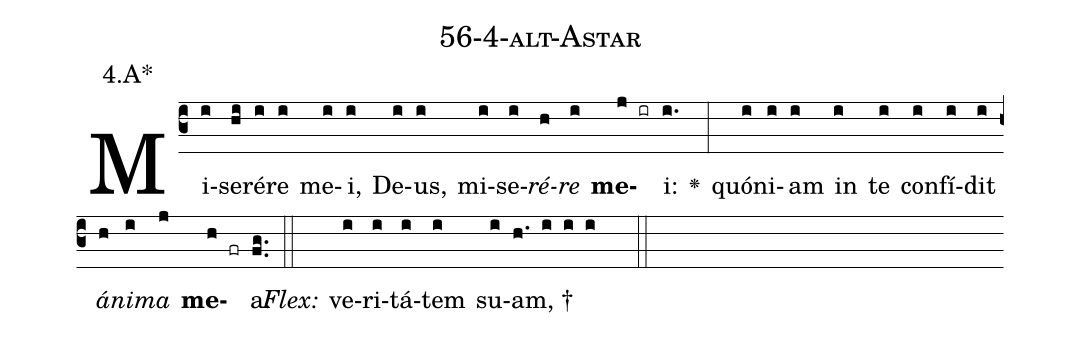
name: 56-4-alt-Astar;
annotation: 4.A*;
%%
(c3)Mi(i)se(hi)ré(i)re(i) me(i)i,(i) De(i)us,(i) mi(i)se(i)<i>ré</i>(h)<i>re</i>(i) <b>me</b>(j ir)i:(i.) <v>\greheightstar</v>(:) quón(i)i(i)am(i) in(i) te(i) con(i)fí(i)dit(i) <i>á</i>(h)<i>ni</i>(i)<i>ma</i>(j) <b>me</b>(h fr)a.(fg..) (::)
<i>Flex:</i>()  ve(i)ri(i)tá(i)tem(i) su(i)am, †(h. i i i  ::)

%E(i) u(h) o(i) u(j) a(h) e.(fg..) (::)
